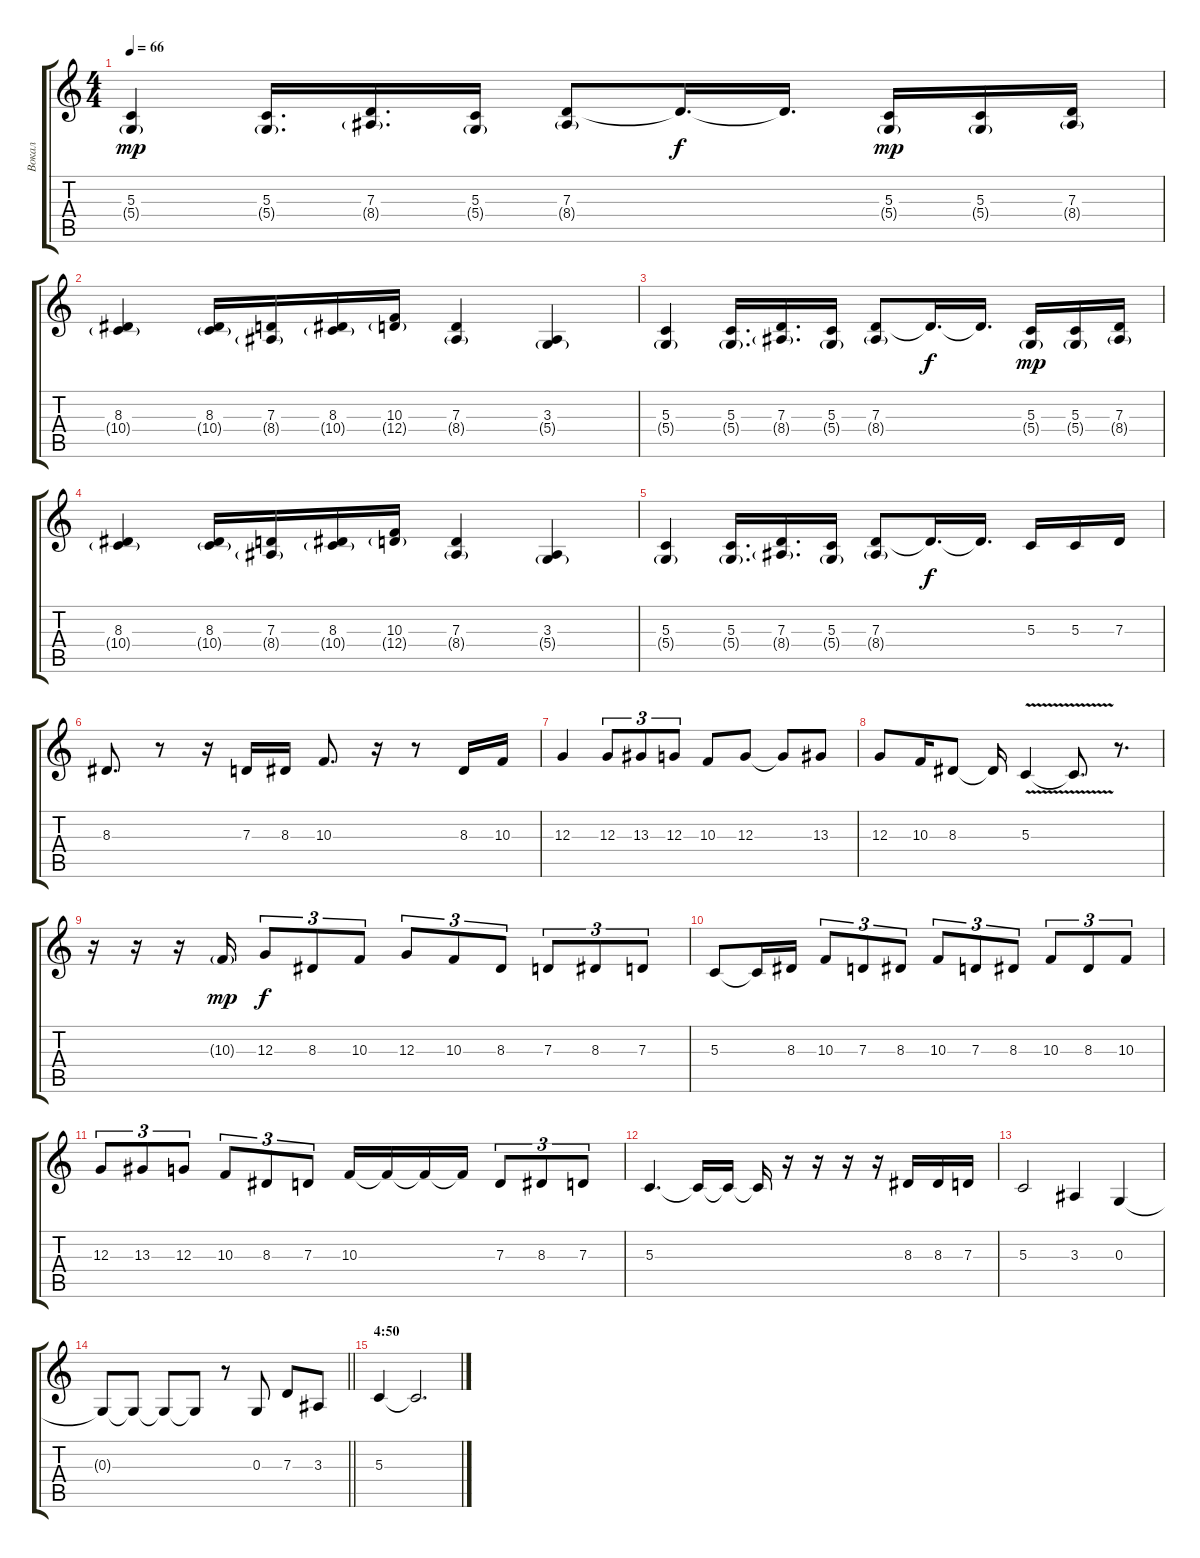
\track ("Вокал" "Вокал") {instrument violin}
\staff {score tabs}
\tuning (E4 B3 G3 D3 A2 E2) {hide}
\ts (4 4)
\tempo 66
\clef g2
\ks c
(5.3 5.4{g}).4{dy mp} (5.3 5.4{g}).16{d} (7.3 8.4{g}).16{d} (5.3 5.4{g}).16 (7.3 8.4{g}).8 7.3{t}.16{d dy f} 7.3{t}.16{d} (5.3 5.4{g}).16{dy mp} (5.3 5.4{g}).16 (7.3 8.4{g}).16 |
(8.3 10.4{g}).4 (8.3 10.4{g}).16 (7.3 8.4{g}).16 (8.3 10.4{g}).16 (10.3 12.4{g}).16 (7.3 8.4{g}).4 (3.3 5.4{g}).4 |
(5.3 5.4{g}).4 (5.3 5.4{g}).16{d} (7.3 8.4{g}).16{d} (5.3 5.4{g}).16 (7.3 8.4{g}).8 7.3{t}.16{d dy f} 7.3{t}.16{d} (5.3 5.4{g}).16{dy mp} (5.3 5.4{g}).16 (7.3 8.4{g}).16 |
(8.3 10.4{g}).4 (8.3 10.4{g}).16 (7.3 8.4{g}).16 (8.3 10.4{g}).16 (10.3 12.4{g}).16 (7.3 8.4{g}).4 (3.3 5.4{g}).4 |
(5.3 5.4{g}).4 (5.3 5.4{g}).16{d} (7.3 8.4{g}).16{d} (5.3 5.4{g}).16 (7.3 8.4{g}).8 7.3{t}.16{d dy f} 7.3{t}.16{d} 5.3.16 5.3.16 7.3.16 |
8.3.8{d} r.8 r.16 7.3.16 8.3.16 10.3.8{d} r.16 r.8 8.3.16 10.3.16 |
12.3.4 12.3.8{tu (3 2)} 13.3.8{tu (3 2)} 12.3.8{tu (3 2)} 10.3.8 12.3.8 12.3{t}.8 13.3.8 |
12.3.8 10.3.16 8.3.8 8.3{t}.16 5.3{v}.4 5.3{t}.8{d} r.8{d} |
r.16 r.16 r.16 10.3{g}.16{dy mp} 12.3.8{tu (3 2) dy f} 8.3.8{tu (3 2)} 10.3.8{tu (3 2)} 12.3.8{tu (3 2)} 10.3.8{tu (3 2)} 8.3.8{tu (3 2)} 7.3.8{tu (3 2)} 8.3.8{tu (3 2)} 7.3.8{tu (3 2)} |
5.3.8 5.3{t}.16 8.3.16 10.3.8{tu (3 2)} 7.3.8{tu (3 2)} 8.3.8{tu (3 2)} 10.3.8{tu (3 2)} 7.3.8{tu (3 2)} 8.3.8{tu (3 2)} 10.3.8{tu (3 2)} 8.3.8{tu (3 2)} 10.3.8{tu (3 2)} |
12.3.8{tu (3 2)} 13.3.8{tu (3 2)} 12.3.8{tu (3 2)} 10.3.8{tu (3 2)} 8.3.8{tu (3 2)} 7.3.8{tu (3 2)} 10.3.16 10.3{t}.16 10.3{t}.16 10.3{t}.16 7.3.8{tu (3 2)} 8.3.8{tu (3 2)} 7.3.8{tu (3 2)} |
5.3.4{d} 5.3{t}.16 5.3{t}.16 5.3{t}.16 r.16 r.16 r.16 r.16 8.3.16 8.3.16 7.3.16 |
5.3.2 3.3.4 0.3.4 |
\barLineRight lightlight
0.3{t}.8{volume 0} 0.3{t}.8 0.3{t}.8 0.3{t}.8 r.8 0.3.8{volume 13} 7.3.8 3.3.8 |
\section ("" "4:50")
5.3.4 5.3{t}.2{d volume 0}
